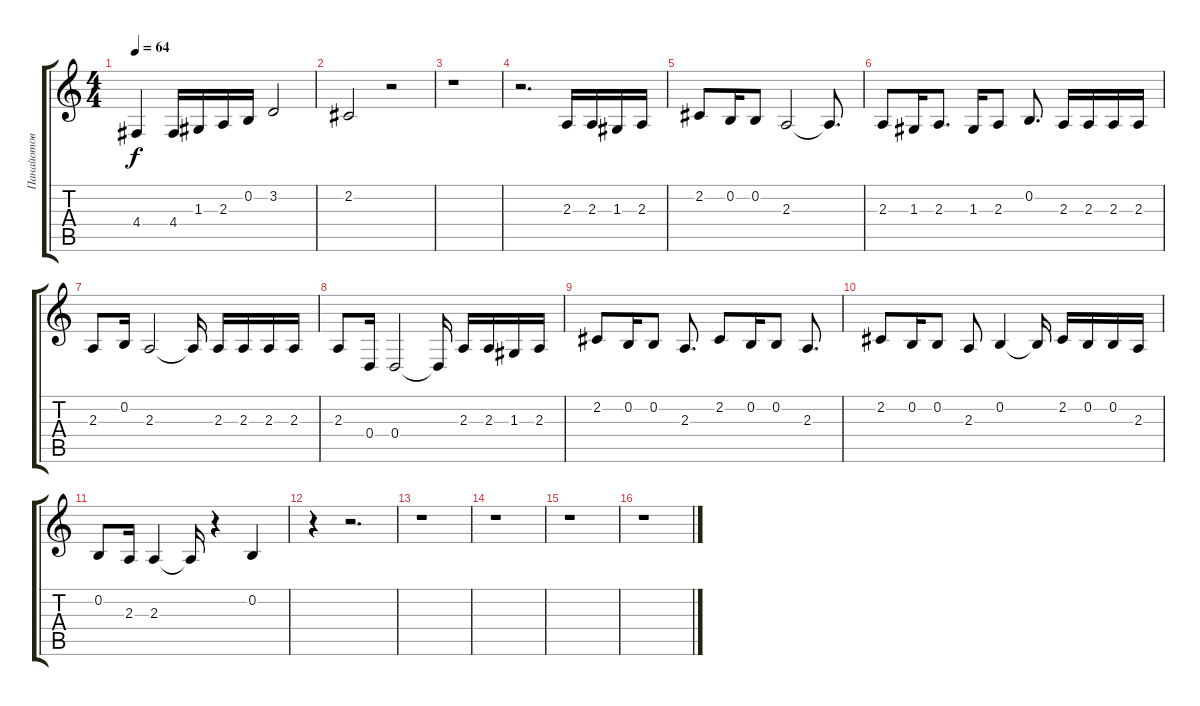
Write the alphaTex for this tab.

\track ("Панайотов" "Панайотов") {instrument electricpiano1}
\staff {score tabs}
\tuning (E4 B3 G3 D3 A2 E2) {hide}
\ts (4 4)
\tempo 64
\clef g2
\ks c
4.4.4{dy f} 4.4.16 1.3.16 2.3.16 0.2.16 3.2.2 |
2.2.2 r.2 |
r.1 |
r.2{d} 2.3.16 2.3.16 1.3.16 2.3.16 |
2.2.8 0.2.16 0.2.8 2.3.2 2.3{t}.8{d} |
2.3.8 1.3.16 2.3.8{d} 1.3.16 2.3.8 0.2.8{d} 2.3.16 2.3.16 2.3.16 2.3.16 |
2.3.8 0.2.16 2.3.2 2.3{t}.16 2.3.16 2.3.16 2.3.16 2.3.16 |
2.3.8 0.4.16 0.4.2 0.4{t}.16 2.3.16 2.3.16 1.3.16 2.3.16 |
2.2.8 0.2.16 0.2.8 2.3.8{d} 2.2.8 0.2.16 0.2.8 2.3.8{d} |
2.2.8 0.2.16 0.2.8 2.3.8 0.2.4 0.2{t}.16 2.2.16 0.2.16 0.2.16 2.3.16 |
0.2.8 2.3.16 2.3.4 2.3{t}.16 r.4 0.2.4 |
r.4 r.2{d} |
r.1 |
r.1 |
r.1 |
r.1
